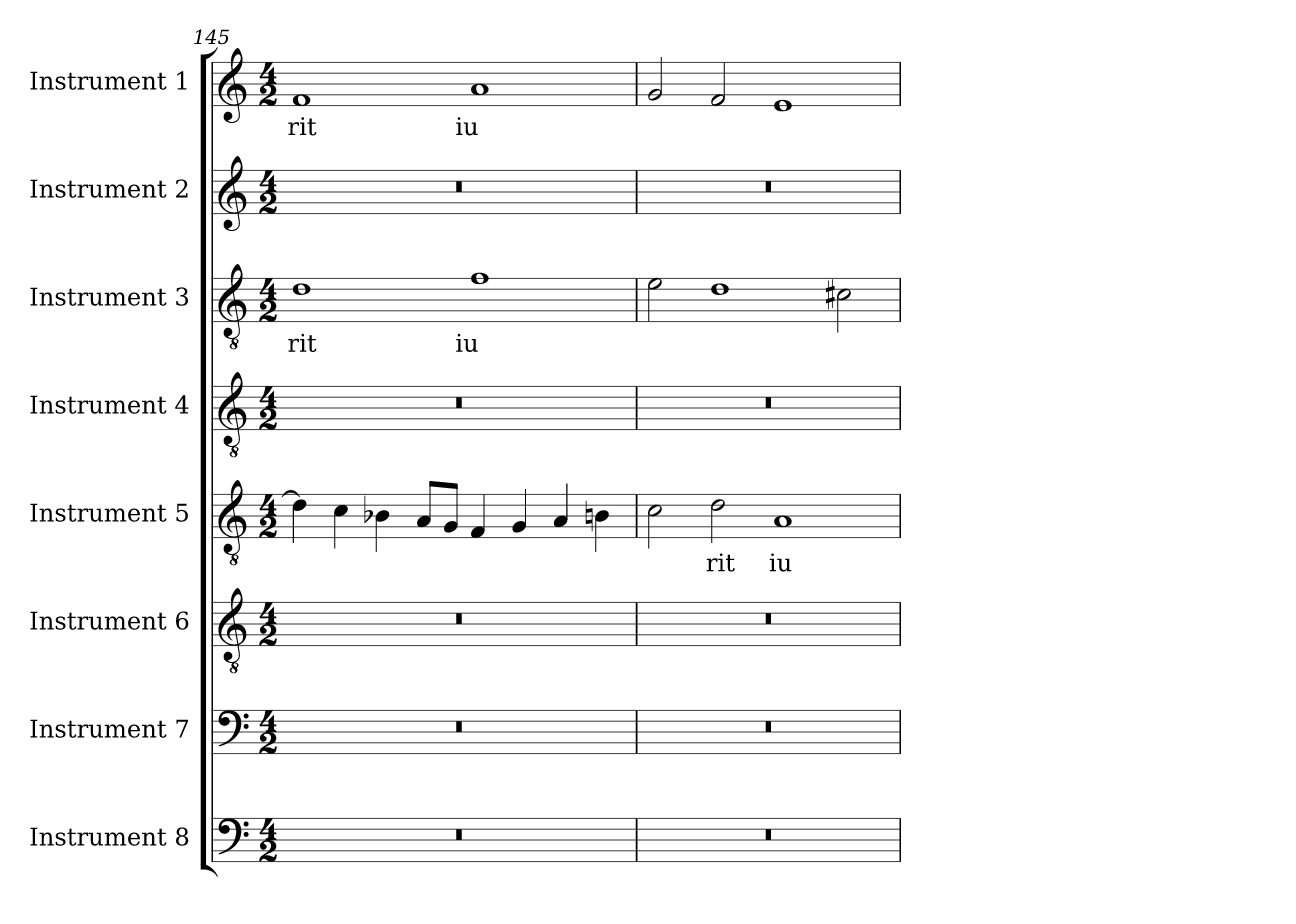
**kern	**kern	**kern	**kern	**text	**kern	**kern	**text	**kern	**kern	**text
*part8	*part7	*part6	*part5	*part5	*part4	*part3	*part3	*part2	*part1	*part1
*staff8	*staff7	*staff6	*staff5	*staff5	*staff4	*staff3	*staff3	*staff2	*staff1	*staff1
*I"Instrument 8	*I"Instrument 7	*I"Instrument 6	*I"Instrument 5	*	*I"Instrument 4	*I"Instrument 3	*	*I"Instrument 2	*I"Instrument 1	*
*clefF4	*clefF4	*clefGv2	*clefGv2	*	*clefGv2	*clefGv2	*	*clefG2	*clefG2	*
*k[]	*k[]	*k[]	*k[]	*	*k[]	*k[]	*	*k[]	*k[]	*
*C:	*C:	*C:	*C:	*	*C:	*C:	*	*C:	*C:	*
*M4/2	*M4/2	*M4/2	*M4/2	*	*M4/2	*M4/2	*	*M4/2	*M4/2	*
=145	=145	=145	=145	=145	=145	=145	=145	=145	=145	=145
!	!	!	!	!LO:LY:b:cj	!	!	!LO:LY:b:cj	!	!	!LO:LY:b:cj
0r	0r	0r	4d\]	--	0r	1d	-rit	0r	1f	-rit
!	!	!	!	!LO:LY:b:cj	!	!	!	!	!	!
.	.	.	4c\	--	.	.	.	.	.	.
!	!	!	!	!LO:LY:b:cj	!	!	!	!	!	!
.	.	.	4B-X\	--	.	.	.	.	.	.
!	!	!	!	!LO:LY:b:cj	!	!	!	!	!	!
.	.	.	8A/L	--	.	.	.	.	.	.
!	!	!	!	!LO:LY:b:cj	!	!	!	!	!	!
.	.	.	8G/J	--	.	.	.	.	.	.
!	!	!	!	!LO:LY:b:cj	!	!	!LO:LY:b:cj	!	!	!LO:LY:b:cj
.	.	.	4F/	--	.	1f	iu-	.	1a	iu-
!	!	!	!	!LO:LY:b:cj	!	!	!	!	!	!
.	.	.	4G/	--	.	.	.	.	.	.
!	!	!	!	!LO:LY:b:cj	!	!	!	!	!	!
.	.	.	4A/	--	.	.	.	.	.	.
!	!	!	!	!LO:LY:b:cj	!	!	!	!	!	!
.	.	.	4Bn\	--	.	.	.	.	.	.
=146	=146	=146	=146	=146	=146	=146	=146	=146	=146	=146
!	!	!	!	!LO:LY:b:cj	!	!	!LO:LY:b:cj	!	!	!LO:LY:b:cj
0r	0r	0r	2c\	--	0r	2e\	--	0r	2g/	--
!	!	!	!	!LO:LY:b:cj	!	!	!LO:LY:b:cj	!	!	!LO:LY:b:cj
.	.	.	2d\	-rit	.	1d	--	.	2f/	--
!	!	!	!	!LO:LY:b:cj	!	!	!	!	!	!LO:LY:b:cj
.	.	.	1A	iu-	.	.	.	.	1e	--
!	!	!	!	!	!	!	!LO:LY:b:cj	!	!	!
.	.	.	.	.	.	2c#X\	--	.	.	.
=	=	=	=	=	=	=	=	=	=	=
*-	*-	*-	*-	*-	*-	*-	*-	*-	*-	*-
